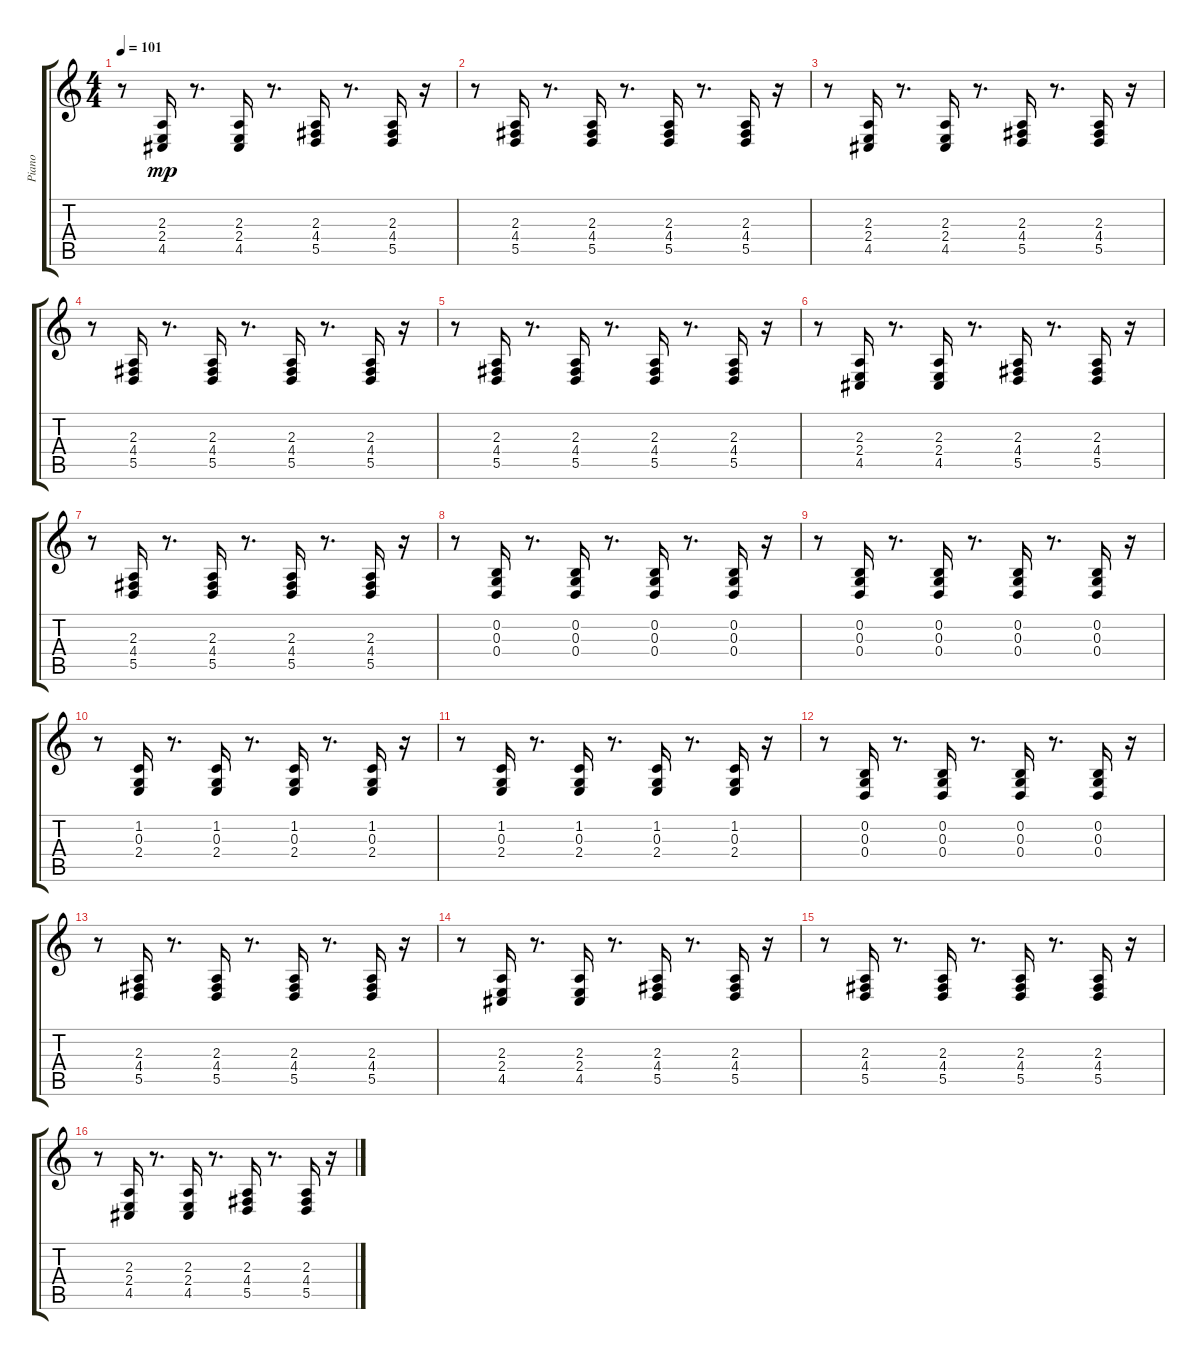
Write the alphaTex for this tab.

\track ("Piano" "Piano") {instrument electricgrandpiano}
\staff {score tabs}
\tuning (E4 B3 G3 D3 A2 E2) {hide}
\ts (4 4)
\tempo 101
\clef g2
\ks c
r.8{dy mp} (2.3 2.4 4.5).16 r.8{d} (2.3 2.4 4.5).16 r.8{d} (2.3 4.4 5.5).16 r.8{d} (2.3 4.4 5.5).16 r.16 |
r.8 (2.3 4.4 5.5).16 r.8{d} (2.3 4.4 5.5).16 r.8{d} (2.3 4.4 5.5).16 r.8{d} (2.3 4.4 5.5).16 r.16 |
r.8 (2.3 2.4 4.5).16 r.8{d} (2.3 2.4 4.5).16 r.8{d} (2.3 4.4 5.5).16 r.8{d} (2.3 4.4 5.5).16 r.16 |
r.8 (2.3 4.4 5.5).16 r.8{d} (2.3 4.4 5.5).16 r.8{d} (2.3 4.4 5.5).16 r.8{d} (2.3 4.4 5.5).16 r.16 |
r.8 (2.3 4.4 5.5).16 r.8{d} (2.3 4.4 5.5).16 r.8{d} (2.3 4.4 5.5).16 r.8{d} (2.3 4.4 5.5).16 r.16 |
r.8 (2.3 2.4 4.5).16 r.8{d} (2.3 2.4 4.5).16 r.8{d} (2.3 4.4 5.5).16 r.8{d} (2.3 4.4 5.5).16 r.16 |
r.8 (2.3 4.4 5.5).16 r.8{d} (2.3 4.4 5.5).16 r.8{d} (2.3 4.4 5.5).16 r.8{d} (2.3 4.4 5.5).16 r.16 |
r.8 (0.2 0.3 0.4).16 r.8{d} (0.2 0.3 0.4).16 r.8{d} (0.2 0.3 0.4).16 r.8{d} (0.2 0.3 0.4).16 r.16 |
r.8 (0.2 0.3 0.4).16 r.8{d} (0.2 0.3 0.4).16 r.8{d} (0.2 0.3 0.4).16 r.8{d} (0.2 0.3 0.4).16 r.16 |
r.8 (1.2 0.3 2.4).16 r.8{d} (1.2 0.3 2.4).16 r.8{d} (1.2 0.3 2.4).16 r.8{d} (1.2 0.3 2.4).16 r.16 |
r.8 (1.2 0.3 2.4).16 r.8{d} (1.2 0.3 2.4).16 r.8{d} (1.2 0.3 2.4).16 r.8{d} (1.2 0.3 2.4).16 r.16 |
r.8 (0.2 0.3 0.4).16 r.8{d} (0.2 0.3 0.4).16 r.8{d} (0.2 0.3 0.4).16 r.8{d} (0.2 0.3 0.4).16 r.16 |
r.8 (2.3 4.4 5.5).16 r.8{d} (2.3 4.4 5.5).16 r.8{d} (2.3 4.4 5.5).16 r.8{d} (2.3 4.4 5.5).16 r.16 |
r.8 (2.3 2.4 4.5).16 r.8{d} (2.3 2.4 4.5).16 r.8{d} (2.3 4.4 5.5).16 r.8{d} (2.3 4.4 5.5).16 r.16 |
r.8 (2.3 4.4 5.5).16 r.8{d} (2.3 4.4 5.5).16 r.8{d} (2.3 4.4 5.5).16 r.8{d} (2.3 4.4 5.5).16 r.16 |
r.8 (2.3 2.4 4.5).16 r.8{d} (2.3 2.4 4.5).16 r.8{d} (2.3 4.4 5.5).16 r.8{d} (2.3 4.4 5.5).16 r.16
